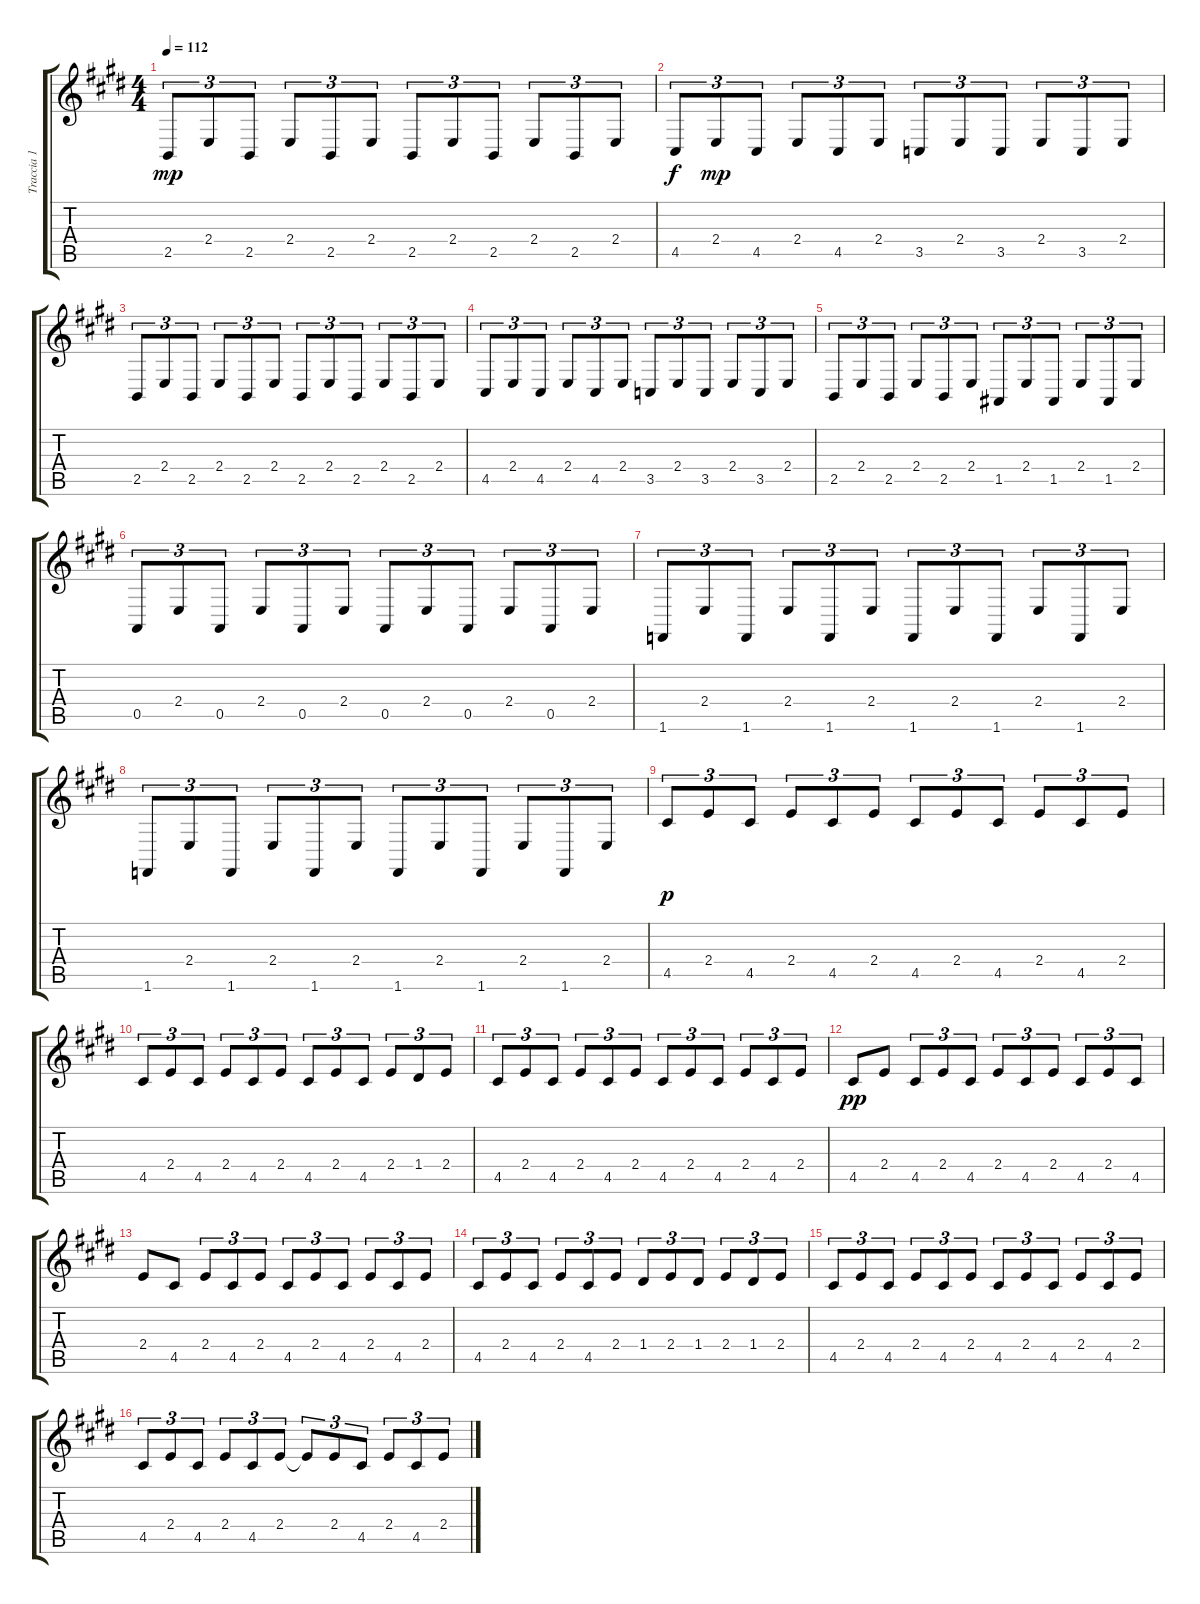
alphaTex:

\track ("Traccia 1" "Traccia 1") {instrument acousticgrandpiano}
\staff {score tabs}
\tuning (E4 B3 G3 D3 A2 E2) {hide}
\ts (4 4)
\tempo 112
\clef g2
\ks e
2.5.8{tu (3 2) dy mp} 2.4.8{tu (3 2)} 2.5.8{tu (3 2)} 2.4.8{tu (3 2)} 2.5.8{tu (3 2)} 2.4.8{tu (3 2)} 2.5.8{tu (3 2)} 2.4.8{tu (3 2)} 2.5.8{tu (3 2)} 2.4.8{tu (3 2)} 2.5.8{tu (3 2)} 2.4.8{tu (3 2)} |
4.5.8{tu (3 2) dy f} 2.4.8{tu (3 2) dy mp} 4.5.8{tu (3 2)} 2.4.8{tu (3 2)} 4.5.8{tu (3 2)} 2.4.8{tu (3 2)} 3.5.8{tu (3 2)} 2.4.8{tu (3 2)} 3.5.8{tu (3 2)} 2.4.8{tu (3 2)} 3.5.8{tu (3 2)} 2.4.8{tu (3 2)} |
2.5.8{tu (3 2)} 2.4.8{tu (3 2)} 2.5.8{tu (3 2)} 2.4.8{tu (3 2)} 2.5.8{tu (3 2)} 2.4.8{tu (3 2)} 2.5.8{tu (3 2)} 2.4.8{tu (3 2)} 2.5.8{tu (3 2)} 2.4.8{tu (3 2)} 2.5.8{tu (3 2)} 2.4.8{tu (3 2)} |
4.5.8{tu (3 2)} 2.4.8{tu (3 2)} 4.5.8{tu (3 2)} 2.4.8{tu (3 2)} 4.5.8{tu (3 2)} 2.4.8{tu (3 2)} 3.5.8{tu (3 2)} 2.4.8{tu (3 2)} 3.5.8{tu (3 2)} 2.4.8{tu (3 2)} 3.5.8{tu (3 2)} 2.4.8{tu (3 2)} |
2.5.8{tu (3 2)} 2.4.8{tu (3 2)} 2.5.8{tu (3 2)} 2.4.8{tu (3 2)} 2.5.8{tu (3 2)} 2.4.8{tu (3 2)} 1.5.8{tu (3 2)} 2.4.8{tu (3 2)} 1.5.8{tu (3 2)} 2.4.8{tu (3 2)} 1.5.8{tu (3 2)} 2.4.8{tu (3 2)} |
0.5.8{tu (3 2)} 2.4.8{tu (3 2)} 0.5.8{tu (3 2)} 2.4.8{tu (3 2)} 0.5.8{tu (3 2)} 2.4.8{tu (3 2)} 0.5.8{tu (3 2)} 2.4.8{tu (3 2)} 0.5.8{tu (3 2)} 2.4.8{tu (3 2)} 0.5.8{tu (3 2)} 2.4.8{tu (3 2)} |
1.6.8{tu (3 2)} 2.4.8{tu (3 2)} 1.6.8{tu (3 2)} 2.4.8{tu (3 2)} 1.6.8{tu (3 2)} 2.4.8{tu (3 2)} 1.6.8{tu (3 2)} 2.4.8{tu (3 2)} 1.6.8{tu (3 2)} 2.4.8{tu (3 2)} 1.6.8{tu (3 2)} 2.4.8{tu (3 2)} |
1.6.8{tu (3 2)} 2.4.8{tu (3 2)} 1.6.8{tu (3 2)} 2.4.8{tu (3 2)} 1.6.8{tu (3 2)} 2.4.8{tu (3 2)} 1.6.8{tu (3 2)} 2.4.8{tu (3 2)} 1.6.8{tu (3 2)} 2.4.8{tu (3 2)} 1.6.8{tu (3 2)} 2.4.8{tu (3 2)} |
4.5.8{tu (3 2) ot 8vb dy p} 2.4.8{tu (3 2) ot 8vb} 4.5.8{tu (3 2) ot 8vb} 2.4.8{tu (3 2) ot 8vb} 4.5.8{tu (3 2) ot 8vb} 2.4.8{tu (3 2) ot 8vb} 4.5.8{tu (3 2) ot 8vb} 2.4.8{tu (3 2) ot 8vb} 4.5.8{tu (3 2) ot 8vb} 2.4.8{tu (3 2) ot 8vb} 4.5.8{tu (3 2) ot 8vb} 2.4.8{tu (3 2) ot 8vb} |
4.5.8{tu (3 2) ot 8vb} 2.4.8{tu (3 2) ot 8vb} 4.5.8{tu (3 2) ot 8vb} 2.4.8{tu (3 2) ot 8vb} 4.5.8{tu (3 2) ot 8vb} 2.4.8{tu (3 2) ot 8vb} 4.5.8{tu (3 2) ot 8vb} 2.4.8{tu (3 2) ot 8vb} 4.5.8{tu (3 2) ot 8vb} 2.4.8{tu (3 2) ot 8vb} 1.4.8{tu (3 2) ot 8vb} 2.4.8{tu (3 2) ot 8vb} |
4.5.8{tu (3 2) ot 8vb} 2.4.8{tu (3 2) ot 8vb} 4.5.8{tu (3 2) ot 8vb} 2.4.8{tu (3 2) ot 8vb} 4.5.8{tu (3 2) ot 8vb} 2.4.8{tu (3 2) ot 8vb} 4.5.8{tu (3 2) ot 8vb} 2.4.8{tu (3 2) ot 8vb} 4.5.8{tu (3 2) ot 8vb} 2.4.8{tu (3 2) ot 8vb} 4.5.8{tu (3 2) ot 8vb} 2.4.8{tu (3 2) ot 8vb} |
4.5.8{ot 8vb dy pp} 2.4.8{ot 8vb} 4.5.8{tu (3 2) ot 8vb} 2.4.8{tu (3 2) ot 8vb} 4.5.8{tu (3 2) ot 8vb} 2.4.8{tu (3 2) ot 8vb} 4.5.8{tu (3 2) ot 8vb} 2.4.8{tu (3 2) ot 8vb} 4.5.8{tu (3 2) ot 8vb} 2.4.8{tu (3 2) ot 8vb} 4.5.8{tu (3 2) ot 8vb} |
2.4.8{ot 8vb} 4.5.8{ot 8vb} 2.4.8{tu (3 2) ot 8vb} 4.5.8{tu (3 2) ot 8vb} 2.4.8{tu (3 2) ot 8vb} 4.5.8{tu (3 2) ot 8vb} 2.4.8{tu (3 2) ot 8vb} 4.5.8{tu (3 2) ot 8vb} 2.4.8{tu (3 2) ot 8vb} 4.5.8{tu (3 2) ot 8vb} 2.4.8{tu (3 2) ot 8vb} |
4.5.8{tu (3 2) ot 8vb} 2.4.8{tu (3 2) ot 8vb} 4.5.8{tu (3 2) ot 8vb} 2.4.8{tu (3 2) ot 8vb} 4.5.8{tu (3 2) ot 8vb} 2.4.8{tu (3 2) ot 8vb} 1.4.8{tu (3 2) ot 8vb} 2.4.8{tu (3 2) ot 8vb} 1.4.8{tu (3 2) ot 8vb} 2.4.8{tu (3 2) ot 8vb} 1.4.8{tu (3 2) ot 8vb} 2.4.8{tu (3 2) ot 8vb} |
4.5.8{tu (3 2) ot 8vb} 2.4.8{tu (3 2) ot 8vb} 4.5.8{tu (3 2) ot 8vb} 2.4.8{tu (3 2) ot 8vb} 4.5.8{tu (3 2) ot 8vb} 2.4.8{tu (3 2) ot 8vb} 4.5.8{tu (3 2) ot 8vb} 2.4.8{tu (3 2) ot 8vb} 4.5.8{tu (3 2) ot 8vb} 2.4.8{tu (3 2) ot 8vb} 4.5.8{tu (3 2) ot 8vb} 2.4.8{tu (3 2) ot 8vb} |
4.5.8{tu (3 2) ot 8vb} 2.4.8{tu (3 2) ot 8vb} 4.5.8{tu (3 2) ot 8vb} 2.4.8{tu (3 2) ot 8vb} 4.5.8{tu (3 2) ot 8vb} 2.4.8{tu (3 2) ot 8vb} 2.4{t}.8{tu (3 2) ot 8vb} 2.4.8{tu (3 2) ot 8vb} 4.5.8{tu (3 2) ot 8vb} 2.4.8{tu (3 2) ot 8vb} 4.5.8{tu (3 2) ot 8vb} 2.4.8{tu (3 2) ot 8vb}
